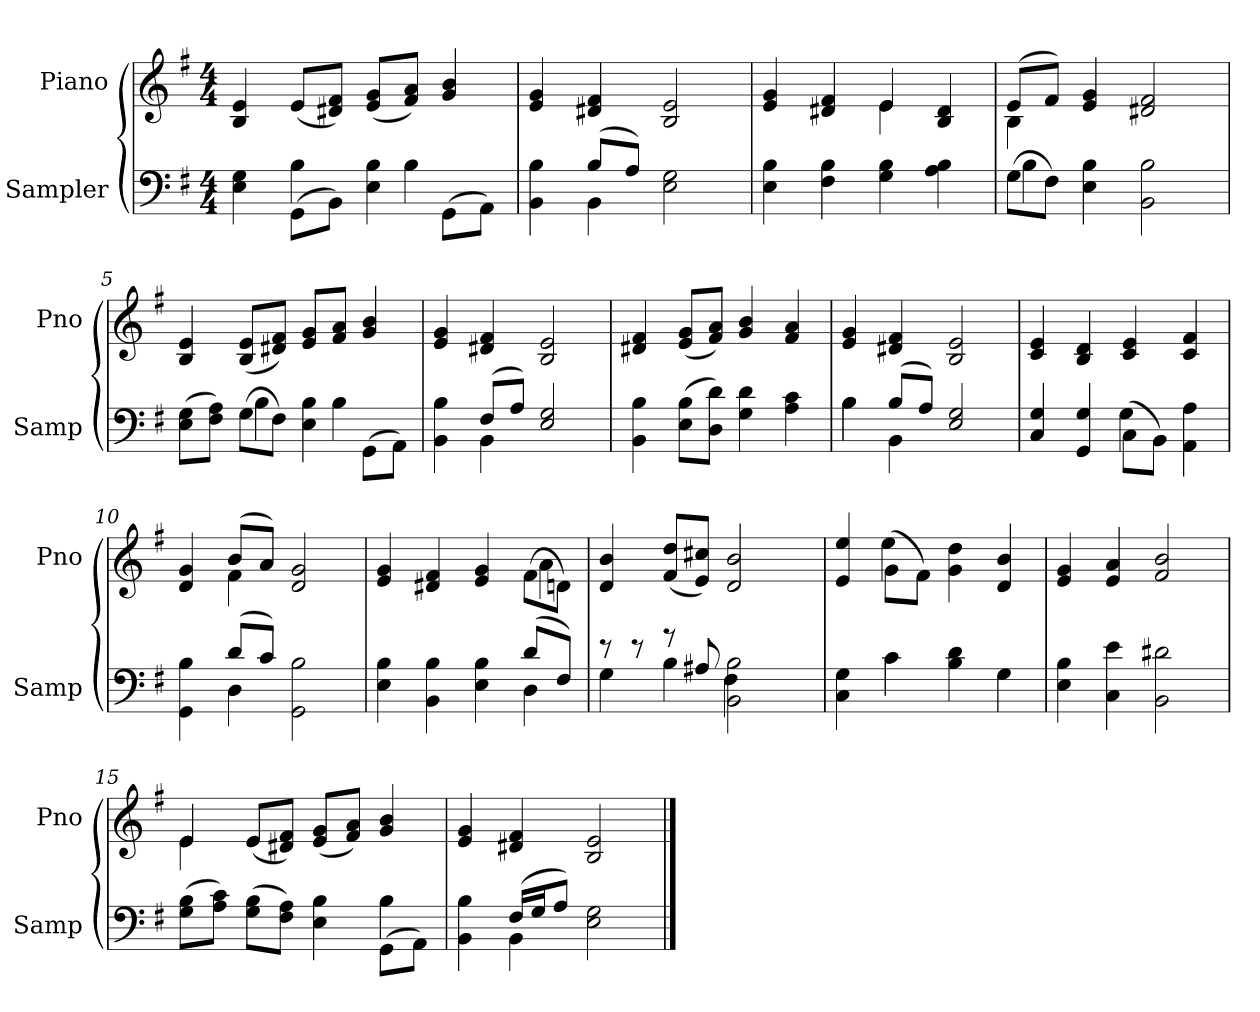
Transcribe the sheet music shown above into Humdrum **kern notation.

**kern	**kern
*part2	*part1
*staff2	*staff1
*I"Sampler	*I"Piano
*I'Samp	*I'Pno
*clefF4	*clefG2
*k[f#]	*k[f#]
*G:	*G:
*M4/4	*M4/4
=1	=1
*^	*
4E\ 4G\	4ryy	4B/ 4e/
(8GG\L	4B	(8e/L
8BB\J)	.	8d#X/ 8f#/J)
4E\ 4B\	8ryy	(8e/ 8g/L
.	4B	8f#/ 8a/J)
(8GG\L	.	4g/ 4b/
8AA\J)	8ryy	.
=2	=2	=2
4BB\ 4B\	4ryy	4e/ 4g/
(8B/L	4BB	4d#X/ 4f#/
8A/J)	.	.
2E\ 2G\	2ryy	2B/ 2e/
*v	*v	*
=3	=3
*	*^
4E\ 4B\	4e/ 4g/	2ryy
4F#\ 4B\	4d#X/ 4f#/	.
4G\ 4B\	4e/	4e
4A\ 4B\	4B/ 4d#/	4ryy
=4	=4	=4
*^	*	*
(8G\L	4B	(8e/L	4B
8F#\J)	.	8f#/J)	.
4E\ 4B\	2.ryy	4e/ 4g/	2.ryy
2BB\ 2B\	.	2d#X/ 2f#/	.
*	*	*v	*v
=5	=5	=5
(8E\ 8G\L	4ryy	4B/ 4e/
8F#\ 8A\J)	.	.
(8G\L	4B	(8B/ 8e/L
8F#\J)	.	8d#X/ 8f#/J)
4E\ 4B\	8ryy	8e/ 8g/L
.	4B	8f#/ 8a/J
(8GG\L	.	4g/ 4b/
8AA\J)	8ryy	.
=6	=6	=6
4BB\ 4B\	4ryy	4e/ 4g/
(8F#/L	4BB	4d#X/ 4f#/
8A/J)	.	.
2E/ 2G/	2ryy	2B/ 2e/
*v	*v	*
=7	=7
4BB\ 4B\	4d#X/ 4f#/
(8E\ 8B\L	(8e/ 8g/L
8D\ 8d\J)	8f#/ 8a/J)
4G\ 4d\	4g/ 4b/
4A\ 4c\	4f#/ 4a/
=8	=8
*^	*
4B\	4B	4e/ 4g/
(8B/L	4BB	4d#X/ 4f#/
8A/J)	.	.
2E/ 2G/	2ryy	2B/ 2e/
=9	=9	=9
4C/ 4G/	2ryy	4c/ 4e/
4GG 4G	.	4B/ 4d/
(8C\L	4G	4c/ 4e/
8BB\J)	.	.
4AA\ 4A\	4ryy	4c/ 4f#/
=10	=10	=10
*	*	*^
4GG\ 4B\	4ryy	4d/ 4g/	4ryy
(8d/L	4D	(8b/L	4f#
8c/J)	.	8a/J)	.
2GG\ 2B\	2ryy	2d 2g	2ryy
=11	=11	=11	=11
4E\ 4B\	2.ryy	4e 4g	2.ryy
4BB\ 4B\	.	4d#X 4f#	.
4E\ 4B\	.	4e 4g	.
(8d/L	4D	(8f#\L	4a
8F#/J)	.	8dn\J)	.
*	*	*v	*v
=12	=12	=12
8r	4G	4d/ 4b/
8r	.	.
8r	4B	(8f#/ 8dd/L
8A#X/	.	8e/ 8cc#X/J)
2BB\ 2B\	4F#	2d/ 2b/
.	4ryy	.
=13	=13	=13
*	*	*^
4C\ 4G\	4ryy	4e/ 4ee/	4ryy
4c\	4c	(8g\L	4ee
.	.	8f#\J)	.
4B\ 4d\	2ryy	4g\ 4dd\	2ryy
4G\	.	4d/ 4b/	.
*v	*v	*	*
*	*v	*v
=14	=14
4E\ 4B\	4e/ 4g/
4C\ 4e\	4e/ 4a/
2BB\ 2d#X\	2f#/ 2b/
=15	=15
*^	*^
(8G\ 8B\L	2.ryy	4e/	4e
8A\ 8c\J)	.	.	.
(8G\ 8B\L	.	(8e/L	2.ryy
8F#\ 8A\J)	.	8d#X/ 8f#/J)	.
4E\ 4B\	.	(8e/ 8g/L	.
.	.	8f#/ 8a/J)	.
(8GG\L	4B	4g/ 4b/	.
8AA\J)	.	.	.
*	*	*v	*v
=16	=16	=16
4BB\ 4B\	4ryy	4e/ 4g/
(16F#/LL	4BB	4d#X/ 4f#/
16G/J	.	.
8A/J)	.	.
2E\ 2G\	2ryy	2B/ 2e/
*v	*v	*
==	==
*-	*-
